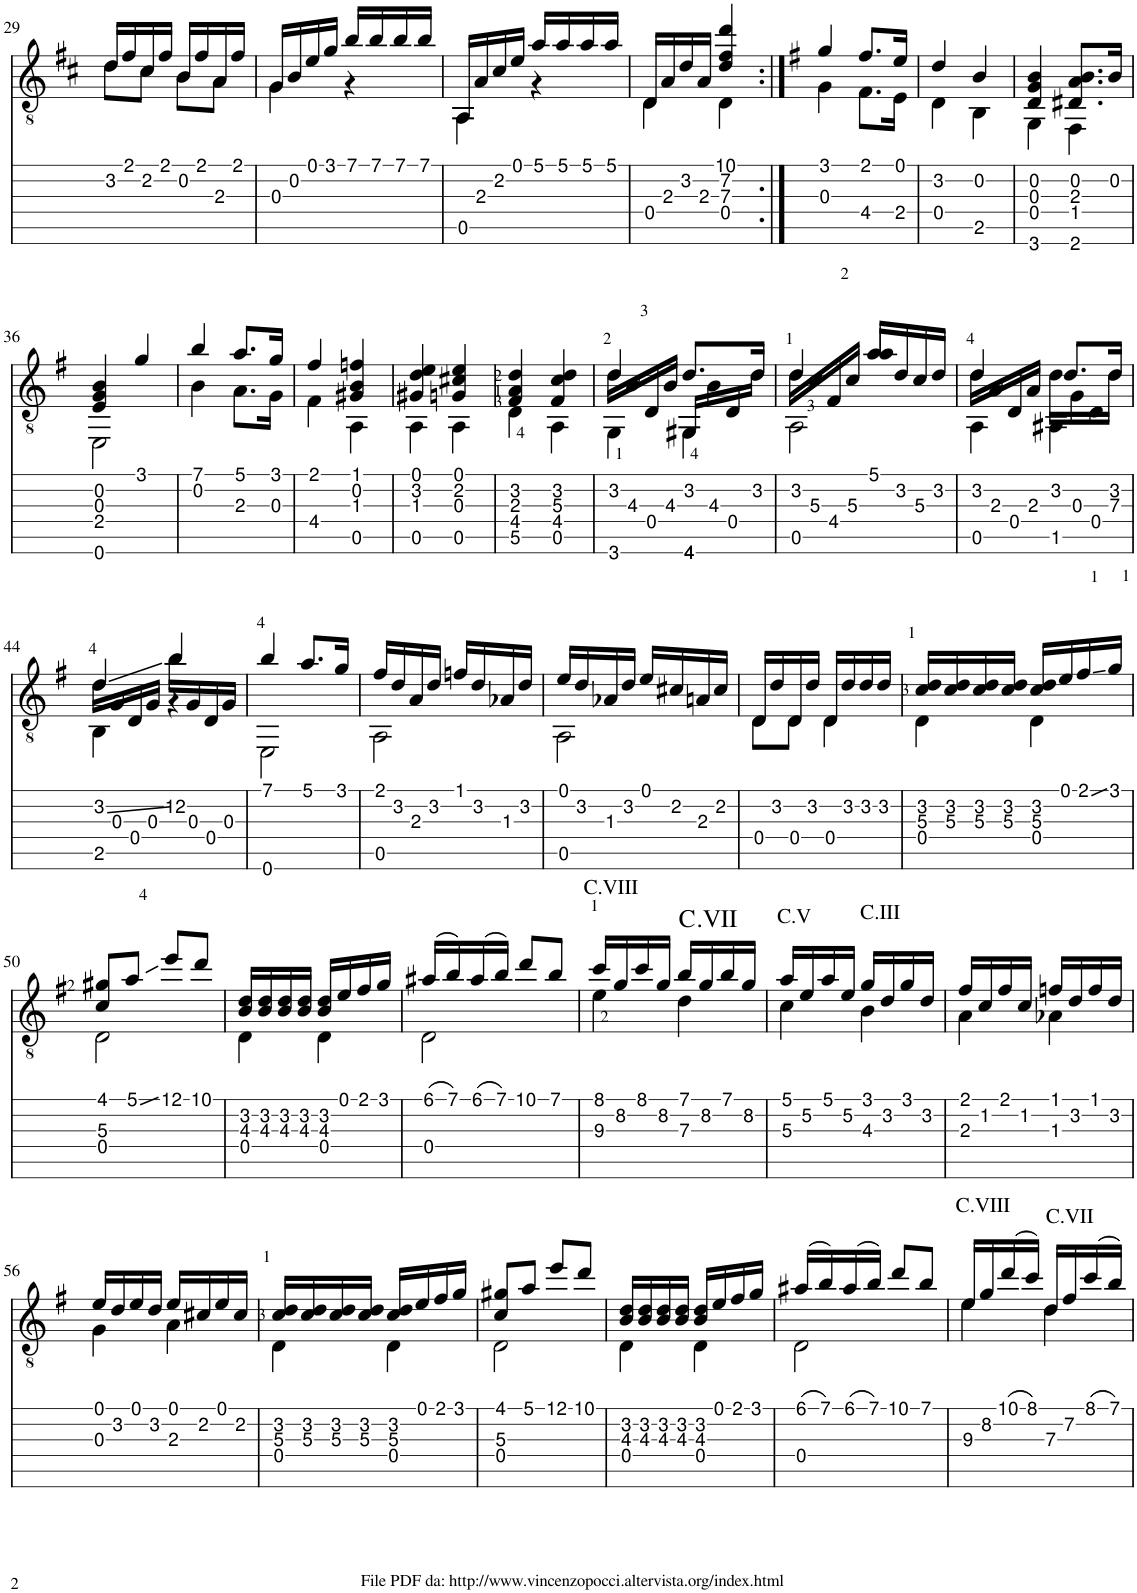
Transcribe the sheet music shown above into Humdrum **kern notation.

**kern	**kern	**harte
*part1	*part1	*part1
*staff2	*staff1	*
*I"Guitar	*	*
*I'Guit.	*	*
!!LO:PB:g=z
*	*clefGv2	*
*k[f#c#]	*k[f#c#]	*
*M2/4	*M2/4	*
=29	=29	=29
*^	*^	*
16dLL	8dL	16d/LL	8d\L	.
16f#J	.	16f#/	.	.
16c#L	8c#J	16c#/	8c#\J	.
16f#JJ	.	16f#/JJ	.	.
16BLL	8BL	16B/LL	8B\L	.
16f#J	.	16f#/	.	.
16AL	8AJ	16A/	8A\J	.
16f#JJ	.	16f#/JJ	.	.
=30	=30	=30	=30	=30
16GLL	4G	16G/LL	4G\	.
16BJ	.	16B/	.	.
16eL	.	16e/	.	.
16gJJ	.	16g/JJ	.	.
16bLL	4r	16b/LL	4r	.
16bJ	.	16b/	.	.
16bL	.	16b/	.	.
16bJJ	.	16b/JJ	.	.
=31	=31	=31	=31	=31
16AALL	4AA	16AA/LL	4AA\	.
16AJ	.	16A/	.	.
16c#L	.	16c#/	.	.
16eJJ	.	16e/JJ	.	.
16aLL	4r	16a/LL	4r	.
16aJ	.	16a/	.	.
16aL	.	16a/	.	.
16aJJ	.	16a/JJ	.	.
=32	=32	=32	=32	=32
16DLL	4D	16D/LL	4D\	.
16AJ	.	16A/	.	.
16dL	.	16d/	.	.
16AJJ	.	16A/JJ	.	.
4d 4f# 4dd	4D	4d/ 4f#/ 4dd/	4D\	.
=33:|!	=33:|!	=33:|!	=33:|!	=33:|!
*k[f#]	*	*k[f#]	*	*
4g	4G	4g/	4G\	.
8.f#L	8.F#L	8.f#/L	8.F#\L	.
16eJk	16EJk	16e/Jk	16E\Jk	.
=34	=34	=34	=34	=34
4d	4D	4d/	4D\	.
4B	4BB	4B/	4BB\	.
=35	=35	=35	=35	=35
4D 4G 4B	4GG	4D/ 4G/ 4B/	4GG\	.
8.D#\ 8.A\ 8.B\L	4FF#	8.D#X/ 8.A/ 8.B/L	4FF#\	.
16BJk	.	16B/Jk	.	.
!!LO:LB:g=z	!!
=36	=36	=36	=36	=36
4E 4G 4B	2EE	4E/ 4G/ 4B/	2EE\	.
4g	.	4g/	.	.
=37	=37	=37	=37	=37
4b	4B	4b/	4B\	.
8.aL	8.AL	8.a/L	8.A\L	.
16gJk	16GJk	16g/Jk	16G\Jk	.
=38	=38	=38	=38	=38
4f#	4F#	4f#/	4F#\	.
4G# 4B 4f	4AA	4G#X/ 4B/ 4fn/	4AA\	.
=39	=39	=39	=39	=39
4G# 4d 4e	4AA	4G#X/ 4d/ 4e/	4AA\	.
4G 4c# 4e	4AA	4Gn/ 4c#X/ 4e/	4AA\	.
=40	=40	=40	=40	=40
4F# 4A 4d	4D	4F#/ 4A/ 4d/	4D\	.
4F# 4c 4d	4AA	4F#/ 4c/ 4d/	4AA\	.
=41	=41	=41	=41	=41
*	*^	*	*^	*
4d	4GG	16dLL	4d/	4GG\	16d\LL	.
.	.	16BJ	.	.	16B/	.
.	.	16DL	.	.	16D/	.
.	.	16BJJ	.	.	16B/JJ	.
8.dL	4GG#	16GG#LL	8.d/L	4GG#X\	16GG#/LL	.
.	.	16BJ	.	.	16B\	.
.	.	16DL	.	.	16D/	.
16dJk	.	16dJJ	16d/Jk	.	16d\JJ	.
=42	=42	=42	=42	=42	=42	=42
4d	2AA	16dLL	4d/	2AA\	16d\LL	.
.	.	16cJ	.	.	16c/	.
.	.	16F#L	.	.	16F#/	.
.	.	16cJJ	.	.	16c/JJ	.
4a	.	16aLL	4a/	.	16a/LL	.
.	.	16dJ	.	.	16d/	.
.	.	16cL	.	.	16c/	.
.	.	16dJJ	.	.	16d/JJ	.
=43	=43	=43	=43	=43	=43	=43
4d	4AA	16dLL	4d/	4AA\	16d\LL	.
.	.	16AJ	.	.	16A/	.
.	.	16DL	.	.	16D/	.
.	.	16AJJ	.	.	16A/JJ	.
8.dL	4AA#	16dLL	8.d/L	4AA#X\	16d\LL	.
.	.	16GJ	.	.	16G\	.
.	.	16DL	.	.	16D\	.
16dJk	.	16dJJ	16d/Jk	.	16d\JJ	.
!!LO:LB:g=z	!!	!!
=44	=44	=44	=44	=44	=44	=44
4d	4BB	16dLL	4d/	4BB\	16d\LL	.
.	.	16GJ	.	.	16G/	.
.	.	16DL	.	.	16D/	.
.	.	16GJJ	.	.	16G/JJ	.
4b	4r	16bLL	4b/	4r	16b\LL	.
.	.	16GJ	.	.	16G/	.
.	.	16DL	.	.	16D/	.
.	.	16GJJ	.	.	16G/JJ	.
*	*v	*v	*	*	*	*
*	*	*	*v	*v	*
=45	=45	=45	=45	=45
4b	2EE	4b/	2EE\	.
8.aL	.	8.a/L	.	.
16gJk	.	16g/Jk	.	.
=46	=46	=46	=46	=46
16f#LL	2AA	16f#/LL	2AA\	.
16dJ	.	16d/	.	.
16AL	.	16A/	.	.
16dJJ	.	16d/JJ	.	.
16fLL	.	16fn/LL	.	.
16dJ	.	16d/	.	.
16A-L	.	16A-X/	.	.
16dJJ	.	16d/JJ	.	.
=47	=47	=47	=47	=47
16eLL	2AA	16e/LL	2AA\	.
16dJ	.	16d/	.	.
16A-L	.	16A-X/	.	.
16dJJ	.	16d/JJ	.	.
16eLL	.	16e/LL	.	.
16c#J	.	16c#X/	.	.
16AL	.	16An/	.	.
16c#JJ	.	16c#/JJ	.	.
=48	=48	=48	=48	=48
16DLL	8DL	16D/LL	8D\L	.
16dJ	.	16d/	.	.
16DL	8DJ	16D/	8D\J	.
16dJJ	.	16d/JJ	.	.
16DLL	4D	16D/LL	4D\	.
16dJ	.	16d/	.	.
16dL	.	16d/	.	.
16dJJ	.	16d/JJ	.	.
=49	=49	=49	=49	=49
16c\ 16d\LL	4D	16c/ 16d/LL	4D\	.
16c\ 16d\J	.	16c/ 16d/	.	.
16c\ 16d\L	.	16c/ 16d/	.	.
16c\ 16d\JJ	.	16c/ 16d/JJ	.	.
16c\ 16d\LL	4D	16c/ 16d/LL	4D\	.
16eJ	.	16e/	.	.
16f#L	.	16f#/	.	.
16gJJ	.	16g/JJ	.	.
!!LO:LB:g=z	!!
=50	=50	=50	=50	=50
8c\ 8g#\L	2D	8c/ 8g#X/L	2D\	.
8aJ	.	8a/J	.	.
8eeL	.	8ee/L	.	.
8ddJ	.	8dd/J	.	.
=51	=51	=51	=51	=51
16B\ 16d\LL	4D	16B/ 16d/LL	4D\	.
16B\ 16d\J	.	16B/ 16d/	.	.
16B\ 16d\L	.	16B/ 16d/	.	.
16B\ 16d\JJ	.	16B/ 16d/JJ	.	.
16B\ 16d\LL	4D	16B/ 16d/LL	4D\	.
16eJ	.	16e/	.	.
16f#L	.	16f#/	.	.
16gJJ	.	16g/JJ	.	.
=52	=52	=52	=52	=52
16a#LL	2D	(16a#X/LL	2D\	.
16bJ	.	16b/)	.	.
16a#L	.	(16a#/	.	.
16bJJ	.	16b/JJ)	.	.
8ddL	.	8dd/L	.	.
8bJ	.	8b/J	.	.
=53	=53	=53	=53	=53
!	!	!LO:TX:a:t=C.VIII	!	!
16ccLL	4e	16cc/LL	4e\	.
16gJ	.	16g/	.	.
16ccL	.	16cc/	.	.
16gJJ	.	16g/JJ	.	.
16bLL	4d	16b/LL	4d\	C:maj
16gJ	.	16g/	.	.
16bL	.	16b/	.	.
16gJJ	.	16g/JJ	.	.
=54	=54	=54	=54	=54
!	!	!LO:TX:a:t=C.V	!	!
16aLL	4c	16a/LL	4c\	.
16eJ	.	16e/	.	.
16aL	.	16a/	.	.
16eJJ	.	16e/JJ	.	.
!	!	!LO:TX:a:t=C.III	!	!
16gLL	4B	16g/LL	4B\	.
16dJ	.	16d/	.	.
16gL	.	16g/	.	.
16dJJ	.	16d/JJ	.	.
=55	=55	=55	=55	=55
16f#LL	4A	16f#/LL	4A\	.
16cJ	.	16c/	.	.
16f#L	.	16f#/	.	.
16cJJ	.	16c/JJ	.	.
16fLL	4A-	16fn/LL	4A-X\	.
16dJ	.	16d/	.	.
16fL	.	16f/	.	.
16dJJ	.	16d/JJ	.	.
!!LO:LB:g=z	!!
=56	=56	=56	=56	=56
16eLL	4G	16e/LL	4G\	.
16dJ	.	16d/	.	.
16eL	.	16e/	.	.
16dJJ	.	16d/JJ	.	.
16eLL	4A	16e/LL	4A\	.
16c#J	.	16c#X/	.	.
16eL	.	16e/	.	.
16c#JJ	.	16c#/JJ	.	.
=57	=57	=57	=57	=57
16c\ 16d\LL	4D	16c/ 16d/LL	4D\	.
16c\ 16d\J	.	16c/ 16d/	.	.
16c\ 16d\L	.	16c/ 16d/	.	.
16c\ 16d\JJ	.	16c/ 16d/JJ	.	.
16c\ 16d\LL	4D	16c/ 16d/LL	4D\	.
16eJ	.	16e/	.	.
16f#L	.	16f#/	.	.
16gJJ	.	16g/JJ	.	.
=58	=58	=58	=58	=58
8c\ 8g#\L	2D	8c/ 8g#X/L	2D\	.
8aJ	.	8a/J	.	.
8eeL	.	8ee/L	.	.
8ddJ	.	8dd/J	.	.
=59	=59	=59	=59	=59
16B\ 16d\LL	4D	16B/ 16d/LL	4D\	.
16B\ 16d\J	.	16B/ 16d/	.	.
16B\ 16d\L	.	16B/ 16d/	.	.
16B\ 16d\JJ	.	16B/ 16d/JJ	.	.
16B\ 16d\LL	4D	16B/ 16d/LL	4D\	.
16eJ	.	16e/	.	.
16f#L	.	16f#/	.	.
16gJJ	.	16g/JJ	.	.
=60	=60	=60	=60	=60
16a#LL	2D	(16a#X/LL	2D\	.
16bJ	.	16b/)	.	.
16a#L	.	(16a#/	.	.
16bJJ	.	16b/JJ)	.	.
8ddL	.	8dd/L	.	.
8bJ	.	8b/J	.	.
=61	=61	=61	=61	=61
!	!	!LO:TX:a:t=C.VIII	!	!
16eLL	4e	16e/LL	4e\	.
16gJ	.	16g/	.	.
16ddL	.	(16dd/	.	.
16ccJJ	.	16cc/JJ)	.	.
!	!	!LO:TX:a:t=C.VII	!	!
16dLL	4d	16d/LL	4d\	.
16f#J	.	16f#/	.	.
16ccL	.	(16cc/	.	.
16bJJ	.	16b/JJ)	.	.
*v	*v	*	*	*
*	*v	*v	*
=	=	=
*-	*-	*-
